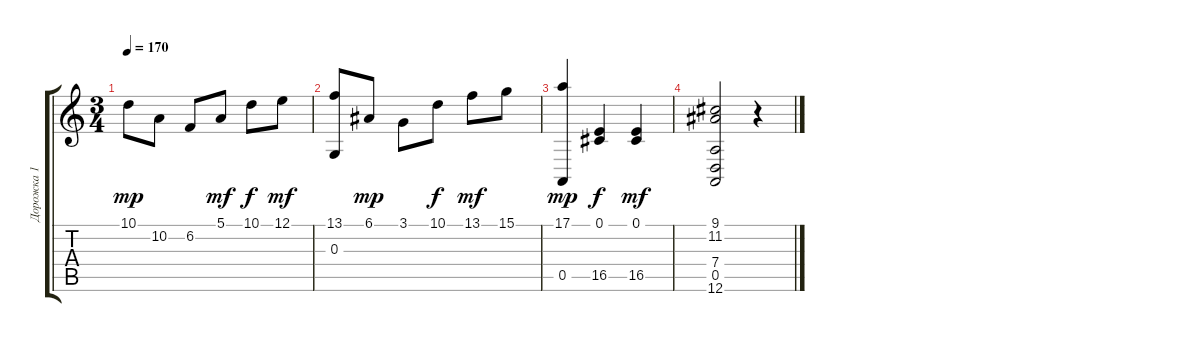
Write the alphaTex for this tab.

\track ("Дорожка 1" "Дорожка 1") {instrument harpsichord}
\staff {score tabs}
\tuning (E4 B3 G3 D3 A2 D2) {hide}
\ts (3 4)
\tempo 170
\clef g2
\ks c
10.1.8{dy mp} 10.2.8 6.2.8 5.1.8{dy mf} 10.1.8{dy f} 12.1.8{dy mf} |
(13.1 0.3).8 6.1.8{dy mp} 3.1.8 10.1.8{dy f} 13.1.8{dy mf} 15.1.8 |
(17.1 0.5).4{dy mp} (0.1 16.5).4{dy f} (0.1 16.5).4{dy mf} |
(9.1 11.2 7.4 0.5 12.6).2 r.4
